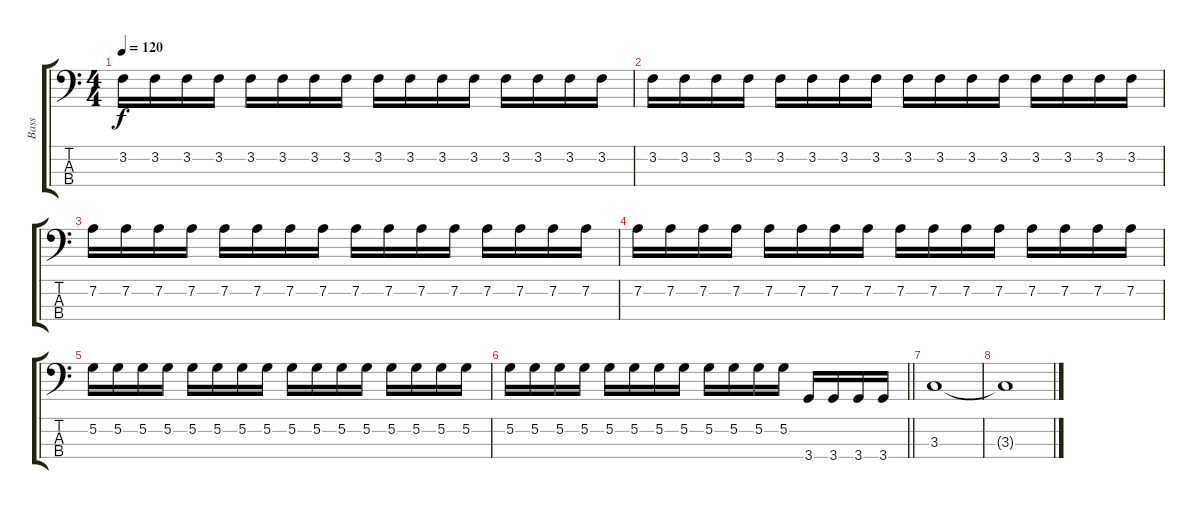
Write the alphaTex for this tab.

\track ("Bass" "Bass") {instrument electricbasspick}
\staff {score tabs}
\tuning (G2 D2 A1 E1) {hide}
\ts (4 4)
\tempo 120
\clef f4
\ks c
3.2.16{dy f} 3.2.16 3.2.16 3.2.16 3.2.16 3.2.16 3.2.16 3.2.16 3.2.16 3.2.16 3.2.16 3.2.16 3.2.16 3.2.16 3.2.16 3.2.16 |
3.2.16 3.2.16 3.2.16 3.2.16 3.2.16 3.2.16 3.2.16 3.2.16 3.2.16 3.2.16 3.2.16 3.2.16 3.2.16 3.2.16 3.2.16 3.2.16 |
7.2.16 7.2.16 7.2.16 7.2.16 7.2.16 7.2.16 7.2.16 7.2.16 7.2.16 7.2.16 7.2.16 7.2.16 7.2.16 7.2.16 7.2.16 7.2.16 |
7.2.16 7.2.16 7.2.16 7.2.16 7.2.16 7.2.16 7.2.16 7.2.16 7.2.16 7.2.16 7.2.16 7.2.16 7.2.16 7.2.16 7.2.16 7.2.16 |
5.2.16 5.2.16 5.2.16 5.2.16 5.2.16 5.2.16 5.2.16 5.2.16 5.2.16 5.2.16 5.2.16 5.2.16 5.2.16 5.2.16 5.2.16 5.2.16 |
\barLineRight lightlight
5.2.16 5.2.16 5.2.16 5.2.16 5.2.16 5.2.16 5.2.16 5.2.16 5.2.16 5.2.16 5.2.16 5.2.16 3.4.16 3.4.16 3.4.16 3.4.16 |
3.3.1 |
3.3{t}.1
